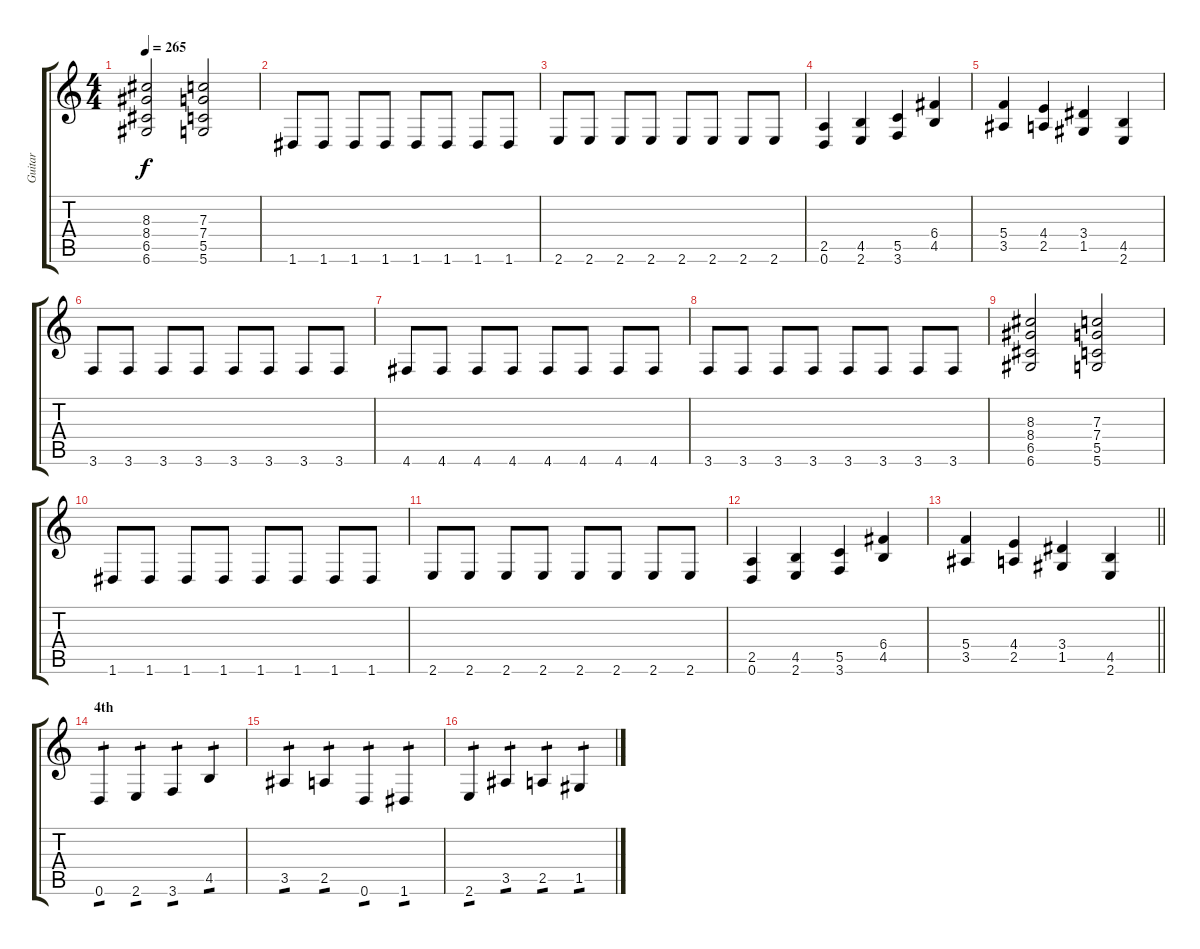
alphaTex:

\track ("Guitar" "Guitar") {instrument distortionguitar}
\staff {score tabs}
\tuning (D4 A3 F3 C3 G2 D2) {hide}
\ts (4 4)
\tempo 265
\clef g2
\ks c
(8.3 8.4 6.5 6.6).2{dy f} (7.3 7.4 5.5 5.6).2 |
1.6.8 1.6.8 1.6.8 1.6.8 1.6.8 1.6.8 1.6.8 1.6.8 |
2.6.8 2.6.8 2.6.8 2.6.8 2.6.8 2.6.8 2.6.8 2.6.8 |
(2.5 0.6).4 (4.5 2.6).4 (5.5 3.6).4 (6.4 4.5).4 |
(5.4 3.5).4 (4.4 2.5).4 (3.4 1.5).4 (4.5 2.6).4 |
3.6.8 3.6.8 3.6.8 3.6.8 3.6.8 3.6.8 3.6.8 3.6.8 |
4.6.8 4.6.8 4.6.8 4.6.8 4.6.8 4.6.8 4.6.8 4.6.8 |
3.6.8 3.6.8 3.6.8 3.6.8 3.6.8 3.6.8 3.6.8 3.6.8 |
(8.3 8.4 6.5 6.6).2 (7.3 7.4 5.5 5.6).2 |
1.6.8 1.6.8 1.6.8 1.6.8 1.6.8 1.6.8 1.6.8 1.6.8 |
2.6.8 2.6.8 2.6.8 2.6.8 2.6.8 2.6.8 2.6.8 2.6.8 |
(2.5 0.6).4 (4.5 2.6).4 (5.5 3.6).4 (6.4 4.5).4 |
\barLineRight lightlight
(5.4 3.5).4 (4.4 2.5).4 (3.4 1.5).4 (4.5 2.6).4 |
\section ("" "4th")
0.6.4{tp 1} 2.6.4{tp 1} 3.6.4{tp 1} 4.5.4{tp 1} |
3.5.4{tp 1} 2.5.4{tp 1} 0.6.4{tp 1} 1.6.4{tp 1} |
2.6.4{tp 1} 3.5.4{tp 1} 2.5.4{tp 1} 1.5.4{tp 1}
